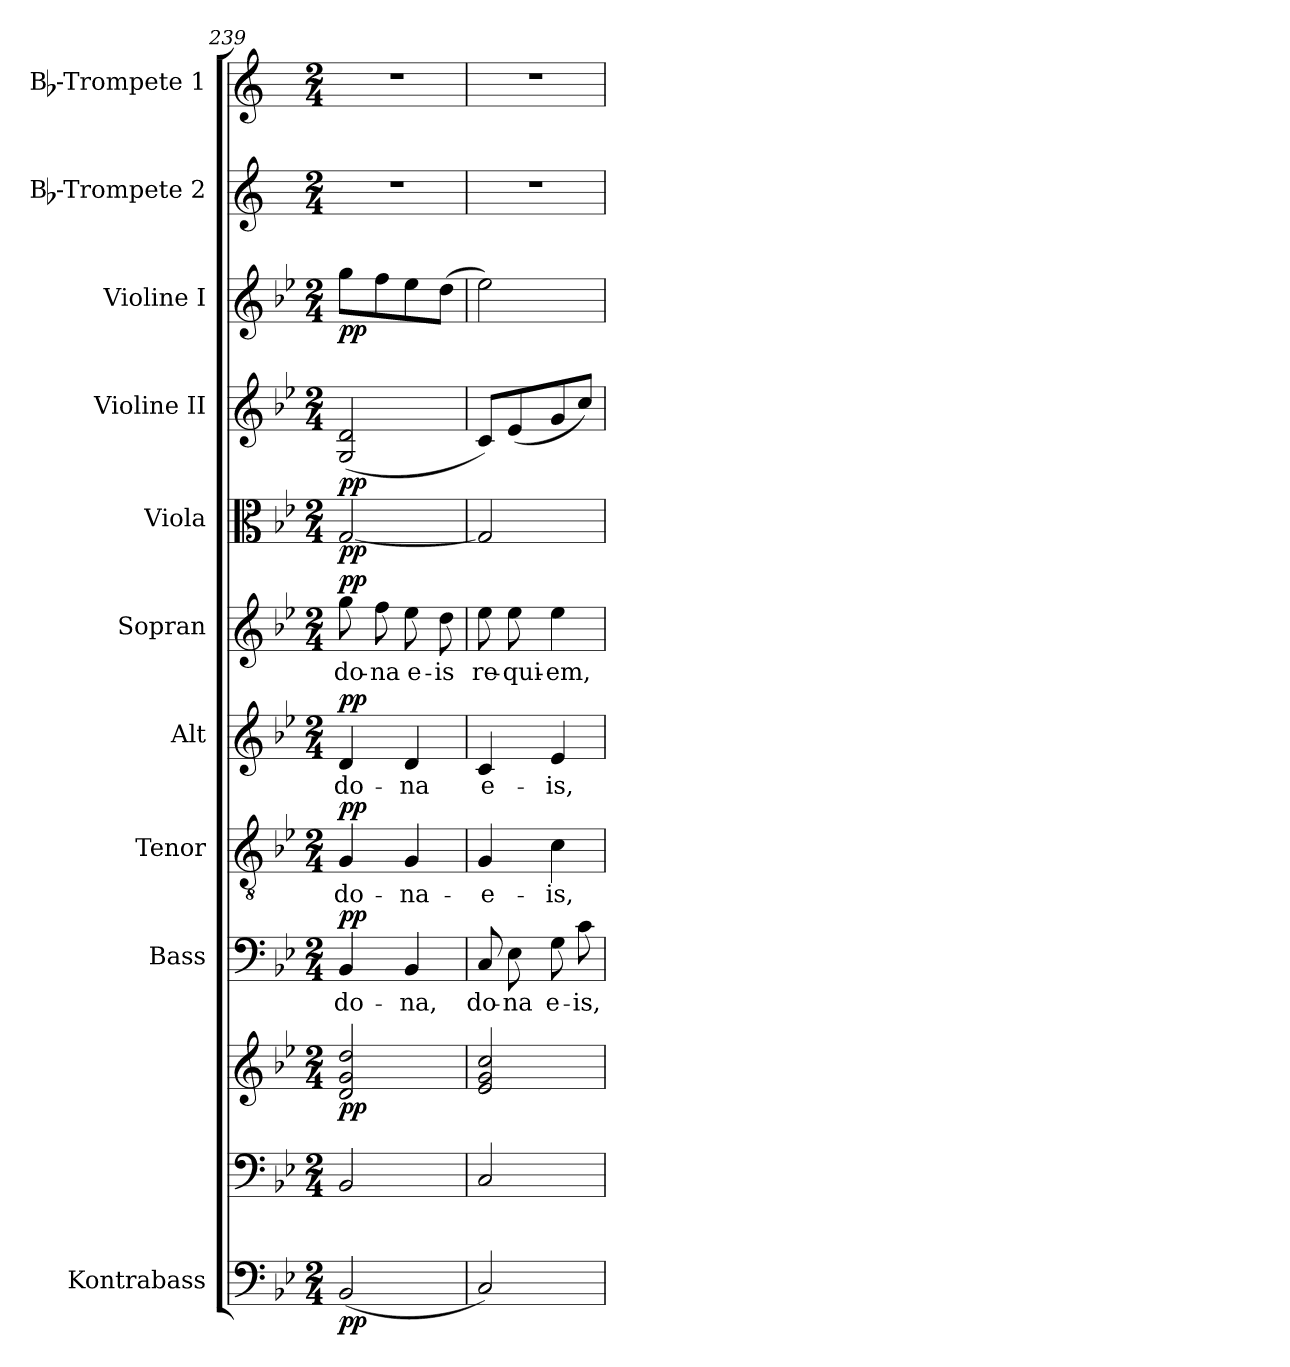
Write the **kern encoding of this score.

**kern	**dynam	**kern	**kern	**dynam	**kern	**text	**dynam	**kern	**text	**dynam	**kern	**text	**dynam	**kern	**text	**dynam	**kern	**dynam	**kern	**dynam	**kern	**dynam	**kern	**kern
*part11	*part11	*part10	*part10	*part10	*part9	*part9	*part9	*part8	*part8	*part8	*part7	*part7	*part7	*part6	*part6	*part6	*part5	*part5	*part4	*part4	*part3	*part3	*part2	*part1
*staff12	*staff12	*staff11	*staff10	*staff10/11	*staff9	*staff9	*staff9	*staff8	*staff8	*staff8	*staff7	*staff7	*staff7	*staff6	*staff6	*staff6	*staff5	*staff5	*staff4	*staff4	*staff3	*staff3	*staff2	*staff1
*I"Kontrabass	*	*	*	*	*I"Bass	*	*	*I"Tenor	*	*	*I"Alt	*	*	*I"Sopran	*	*	*I"Viola	*	*I"Violine II	*	*I"Violine I	*	*I"Bb-Trompete 2	*I"Bb-Trompete 1
*I'Kb.	*	*	*	*	*I'B.	*	*	*I'T.	*	*	*I'A.	*	*	*I'S.	*	*	*I'Vla.	*	*I'Vl. II	*	*I'Vl. I	*	*I'Bb Trp. 2	*I'Bb Trp. 1
*clefF4	*	*clefF4	*clefG2	*	*clefF4	*	*	*clefGv2	*	*	*clefG2	*	*	*clefG2	*	*	*clefC3	*	*clefG2	*	*clefG2	*	*clefG2	*clefG2
*ITrd7c12	*	*	*	*	*	*	*	*	*	*	*	*	*	*	*	*	*	*	*	*	*	*	*ITrd1c2	*ITrd1c2
*k[b-e-]	*	*k[b-e-]	*k[b-e-]	*	*k[b-e-]	*	*	*k[b-e-]	*	*	*k[b-e-]	*	*	*k[b-e-]	*	*	*k[b-e-]	*	*k[b-e-]	*	*k[b-e-]	*	*k[b-e-]	*k[b-e-]
*B-:	*	*B-:	*B-:	*	*B-:	*	*	*B-:	*	*	*B-:	*	*	*B-:	*	*	*B-:	*	*B-:	*	*B-:	*	*B-:	*B-:
*M2/4	*	*M2/4	*M2/4	*	*M2/4	*	*	*M2/4	*	*	*M2/4	*	*	*M2/4	*	*	*M2/4	*	*M2/4	*	*M2/4	*	*M2/4	*M2/4
=239	=239	=239	=239	=239	=239	=239	=239	=239	=239	=239	=239	=239	=239	=239	=239	=239	=239	=239	=239	=239	=239	=239	=239	=239
!	!LO:DY:b	!	!	!LO:DY:b	!	!LO:LY:b	!LO:DY:a	!	!LO:LY:b	!LO:DY:a	!	!LO:LY:b	!LO:DY:a	!	!LO:LY:b	!LO:DY:a	!	!LO:DY:b	!	!LO:DY:b	!	!LO:DY:b	!	!
(<2BBB-/	pp	2BB-/	2d/ 2g/ 2dd/	pp	4BB-/	do-	pp	4G/	do-	pp	4d/	do-	pp	8gg\	do-	pp	[2G/	pp	(<2G/ 2d/	pp	8gg\L	pp	2r	2r
!	!	!	!	!	!	!	!	!	!	!	!	!	!	!	!LO:LY:b	!	!	!	!	!	!	!	!	!
.	.	.	.	.	.	.	.	.	.	.	.	.	.	8ff\	-na	.	.	.	.	.	8ff\	.	.	.
!	!	!	!	!	!	!LO:LY:b	!	!	!LO:LY:b	!	!	!LO:LY:b	!	!	!LO:LY:b	!	!	!	!	!	!	!	!	!
.	.	.	.	.	4BB-/	-na,	.	4G/	-na-	.	4d/	-na	.	8ee-\	e-	.	.	.	.	.	8ee-\	.	.	.
!	!	!	!	!	!	!	!	!	!	!	!	!	!	!	!LO:LY:b	!	!	!	!	!	!	!	!	!
.	.	.	.	.	.	.	.	.	.	.	.	.	.	8dd\	-is	.	.	.	.	.	(>8dd\J	.	.	.
=240	=240	=240	=240	=240	=240	=240	=240	=240	=240	=240	=240	=240	=240	=240	=240	=240	=240	=240	=240	=240	=240	=240	=240	=240
!	!	!	!	!	!	!LO:LY:b	!	!	!LO:LY:b	!	!	!LO:LY:b	!	!	!LO:LY:b	!	!	!	!	!	!	!	!	!
2CC/)	.	2C/	2e-/ 2g/ 2cc/	.	8C/	do-	.	4G/	-e-	.	4c/	e-	.	8ee-\	re-	.	2G/]	.	8c/L)	.	2ee-\)	.	2r	2r
!	!	!	!	!	!	!LO:LY:b	!	!	!	!	!	!	!	!	!LO:LY:b	!	!	!	!	!	!	!	!	!
.	.	.	.	.	8E-\	-na	.	.	.	.	.	.	.	8ee-\	-qui-	.	.	.	(<8e-/	.	.	.	.	.
!	!	!	!	!	!	!LO:LY:b	!	!	!LO:LY:b	!	!	!LO:LY:b	!	!	!LO:LY:b	!	!	!	!	!	!	!	!	!
.	.	.	.	.	8G\	e-	.	4c\	-is,	.	4e-/	-is,	.	4ee-\	-em,	.	.	.	8g/	.	.	.	.	.
!	!	!	!	!	!	!LO:LY:b	!	!	!	!	!	!	!	!	!	!	!	!	!	!	!	!	!	!
.	.	.	.	.	8c\	-is,	.	.	.	.	.	.	.	.	.	.	.	.	8cc/J)	.	.	.	.	.
=	=	=	=	=	=	=	=	=	=	=	=	=	=	=	=	=	=	=	=	=	=	=	=	=
*-	*-	*-	*-	*-	*-	*-	*-	*-	*-	*-	*-	*-	*-	*-	*-	*-	*-	*-	*-	*-	*-	*-	*-	*-
